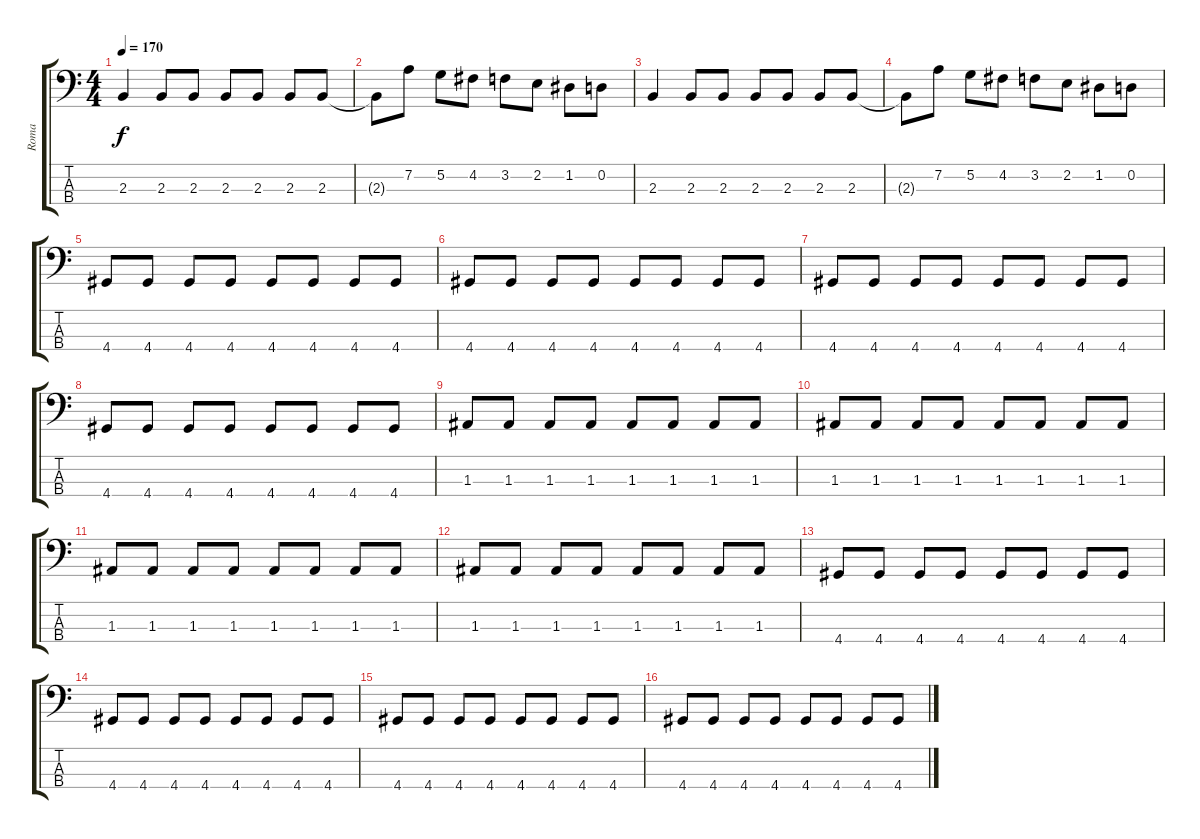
\track ("Roma" "Roma") {instrument slapbass1}
\staff {score tabs}
\tuning (G2 D2 A1 E1) {hide}
\ts (4 4)
\tempo 170
\clef f4
\ks c
2.3.4{dy f} 2.3.8 2.3.8 2.3.8 2.3.8 2.3.8 2.3.8 |
2.3{t}.8 7.2.8 5.2.8 4.2.8 3.2.8 2.2.8 1.2.8 0.2.8 |
2.3.4 2.3.8 2.3.8 2.3.8 2.3.8 2.3.8 2.3.8 |
2.3{t}.8 7.2.8 5.2.8 4.2.8 3.2.8 2.2.8 1.2.8 0.2.8 |
4.4.8 4.4.8 4.4.8 4.4.8 4.4.8 4.4.8 4.4.8 4.4.8 |
4.4.8 4.4.8 4.4.8 4.4.8 4.4.8 4.4.8 4.4.8 4.4.8 |
4.4.8 4.4.8 4.4.8 4.4.8 4.4.8 4.4.8 4.4.8 4.4.8 |
4.4.8 4.4.8 4.4.8 4.4.8 4.4.8 4.4.8 4.4.8 4.4.8 |
1.3.8 1.3.8 1.3.8 1.3.8 1.3.8 1.3.8 1.3.8 1.3.8 |
1.3.8 1.3.8 1.3.8 1.3.8 1.3.8 1.3.8 1.3.8 1.3.8 |
1.3.8 1.3.8 1.3.8 1.3.8 1.3.8 1.3.8 1.3.8 1.3.8 |
1.3.8 1.3.8 1.3.8 1.3.8 1.3.8 1.3.8 1.3.8 1.3.8 |
4.4.8 4.4.8 4.4.8 4.4.8 4.4.8 4.4.8 4.4.8 4.4.8 |
4.4.8 4.4.8 4.4.8 4.4.8 4.4.8 4.4.8 4.4.8 4.4.8 |
4.4.8 4.4.8 4.4.8 4.4.8 4.4.8 4.4.8 4.4.8 4.4.8 |
4.4.8 4.4.8 4.4.8 4.4.8 4.4.8 4.4.8 4.4.8 4.4.8
